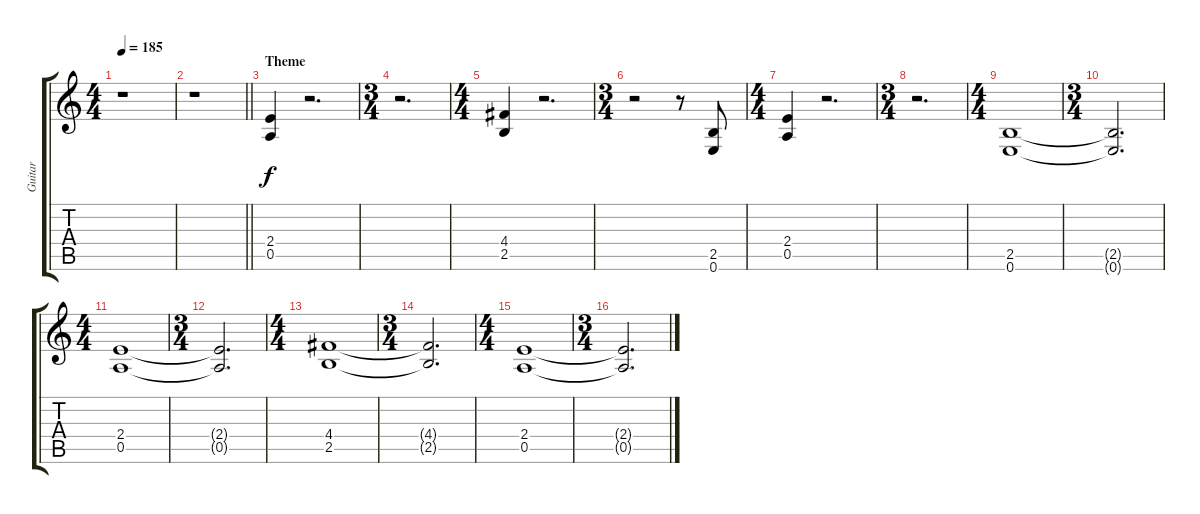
\track ("Guitar" "Guitar") {instrument distortionguitar}
\staff {score tabs}
\tuning (E4 B3 G3 D3 A2 E2) {hide}
\ts (4 4)
\tempo 185
\clef g2
\ks c
r.1{dy f instrument distortionguitar} |
\barLineRight lightlight
r.1 |
\section ("" "Theme")
(2.4 0.5).4 r.2{d} |
\ts (3 4)
r.2{d} |
\ts (4 4)
(4.4 2.5).4 r.2{d} |
\ts (3 4)
r.2 r.8 (2.5 0.6).8 |
\ts (4 4)
(2.4 0.5).4 r.2{d} |
\ts (3 4)
r.2{d} |
\ts (4 4)
(2.5 0.6).1 |
\ts (3 4)
(2.5{t} 0.6{t}).2{d} |
\ts (4 4)
(2.4 0.5).1 |
\ts (3 4)
(2.4{t} 0.5{t}).2{d} |
\ts (4 4)
(4.4 2.5).1 |
\ts (3 4)
(4.4{t} 2.5{t}).2{d} |
\ts (4 4)
(2.4 0.5).1 |
\ts (3 4)
(2.4{t} 0.5{t}).2{d}
